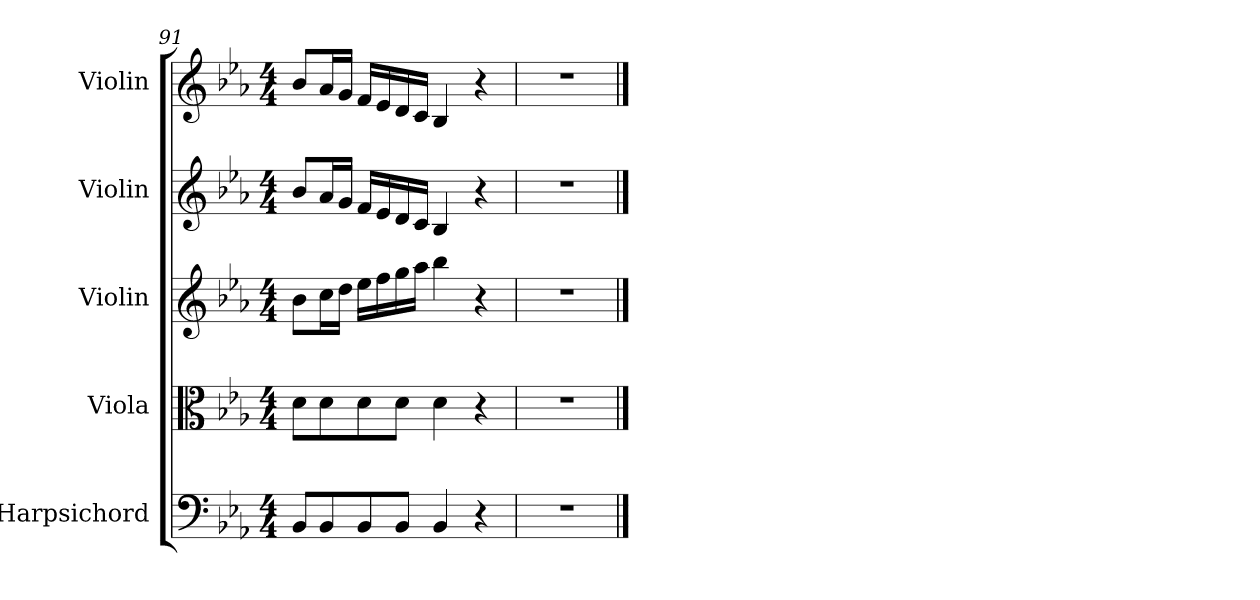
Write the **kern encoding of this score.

**kern	**kern	**kern	**kern	**kern
*part5	*part4	*part3	*part2	*part1
*staff5	*staff4	*staff3	*staff2	*staff1
*I"Harpsichord	*I"Viola	*I"Violin	*I"Violin	*I"Violin
*I'Hpschd	*I'Vla	*I'Vln	*I'Vln	*I'Vln
*clefF4	*clefC3	*clefG2	*clefG2	*clefG2
*k[b-e-a-]	*k[b-e-a-]	*k[b-e-a-]	*k[b-e-a-]	*k[b-e-a-]
*M4/4	*M4/4	*M4/4	*M4/4	*M4/4
=91	=91	=91	=91	=91
8BB-/L	8d\L	8b-\L	8b-/L	8b-/L
8BB-/	8d\	16cc\L	16a-/L	16a-/L
.	.	16dd\JJ	16g/JJ	16g/JJ
8BB-/	8d\	16ee-\LL	16f/LL	16f/LL
.	.	16ff\	16e-/	16e-/
8BB-/J	8d\J	16gg\	16d/	16d/
.	.	16aa-\JJ	16c/JJ	16c/JJ
4BB-/	4d\	4bb-\	4B-/	4B-/
4r	4r	4r	4r	4r
=92	=92	=92	=92	=92
1r	1r	1r	1r	1r
==	==	==	==	==
*-	*-	*-	*-	*-
